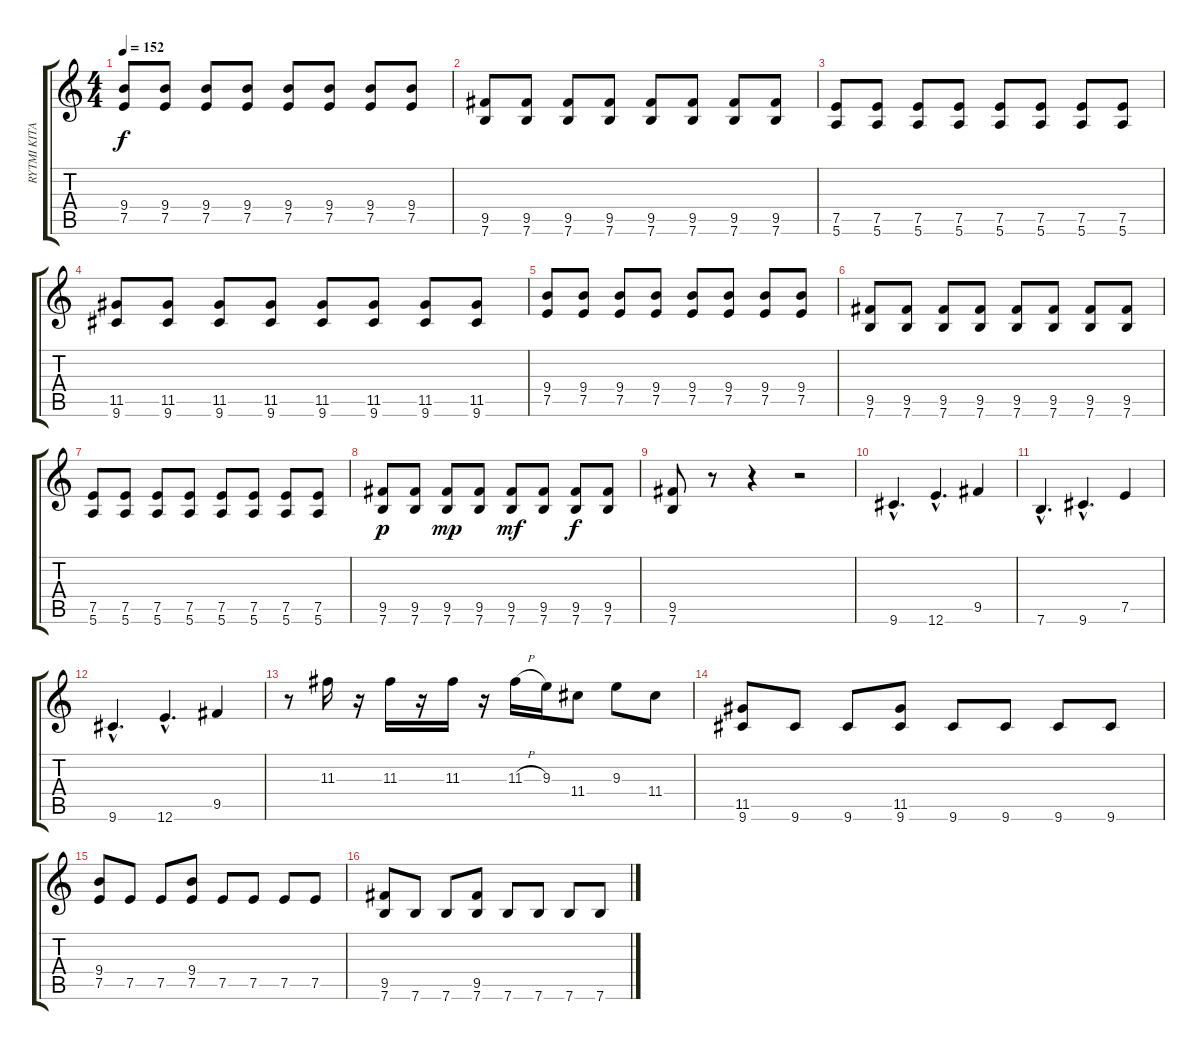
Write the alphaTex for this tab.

\track ("RYTMI KITARA" "RYTMI KITA") {instrument distortionguitar}
\staff {score tabs}
\tuning (E4 B3 G3 D3 A2 E2) {hide}
\ts (4 4)
\tempo 152
\clef g2
\ks c
(9.4 7.5).8{dy f} (9.4 7.5).8 (9.4 7.5).8 (9.4 7.5).8 (9.4 7.5).8 (9.4 7.5).8 (9.4 7.5).8 (9.4 7.5).8 |
(9.5 7.6).8 (9.5 7.6).8 (9.5 7.6).8 (9.5 7.6).8 (9.5 7.6).8 (9.5 7.6).8 (9.5 7.6).8 (9.5 7.6).8 |
(7.5 5.6).8 (7.5 5.6).8 (7.5 5.6).8 (7.5 5.6).8 (7.5 5.6).8 (7.5 5.6).8 (7.5 5.6).8 (7.5 5.6).8 |
(11.5 9.6).8 (11.5 9.6).8 (11.5 9.6).8 (11.5 9.6).8 (11.5 9.6).8 (11.5 9.6).8 (11.5 9.6).8 (11.5 9.6).8 |
(9.4 7.5).8 (9.4 7.5).8 (9.4 7.5).8 (9.4 7.5).8 (9.4 7.5).8 (9.4 7.5).8 (9.4 7.5).8 (9.4 7.5).8 |
(9.5 7.6).8 (9.5 7.6).8 (9.5 7.6).8 (9.5 7.6).8 (9.5 7.6).8 (9.5 7.6).8 (9.5 7.6).8 (9.5 7.6).8 |
(7.5 5.6).8 (7.5 5.6).8 (7.5 5.6).8 (7.5 5.6).8 (7.5 5.6).8 (7.5 5.6).8 (7.5 5.6).8 (7.5 5.6).8 |
(9.5 7.6).8{dy p} (9.5 7.6).8 (9.5 7.6).8{dy mp} (9.5 7.6).8 (9.5 7.6).8{dy mf} (9.5 7.6).8 (9.5 7.6).8{dy f} (9.5 7.6).8 |
(9.5 7.6).8 r.8 r.4 r.2 |
9.6{hac}.4{d} 12.6{hac}.4{d} 9.5.4 |
7.6{hac}.4{d} 9.6{hac}.4{d} 7.5.4 |
9.6{hac}.4{d} 12.6{hac}.4{d} 9.5.4 |
r.8 11.3.16 r.16 11.3.16 r.16 11.3.16 r.16 11.3{h}.16 9.3.16 11.4.8 9.3.8 11.4.8 |
(11.5 9.6).8 9.6.8 9.6.8 (11.5 9.6).8 9.6.8 9.6.8 9.6.8 9.6.8 |
(9.4 7.5).8 7.5.8 7.5.8 (9.4 7.5).8 7.5.8 7.5.8 7.5.8 7.5.8 |
(9.5 7.6).8 7.6.8 7.6.8 (9.5 7.6).8 7.6.8 7.6.8 7.6.8 7.6.8
